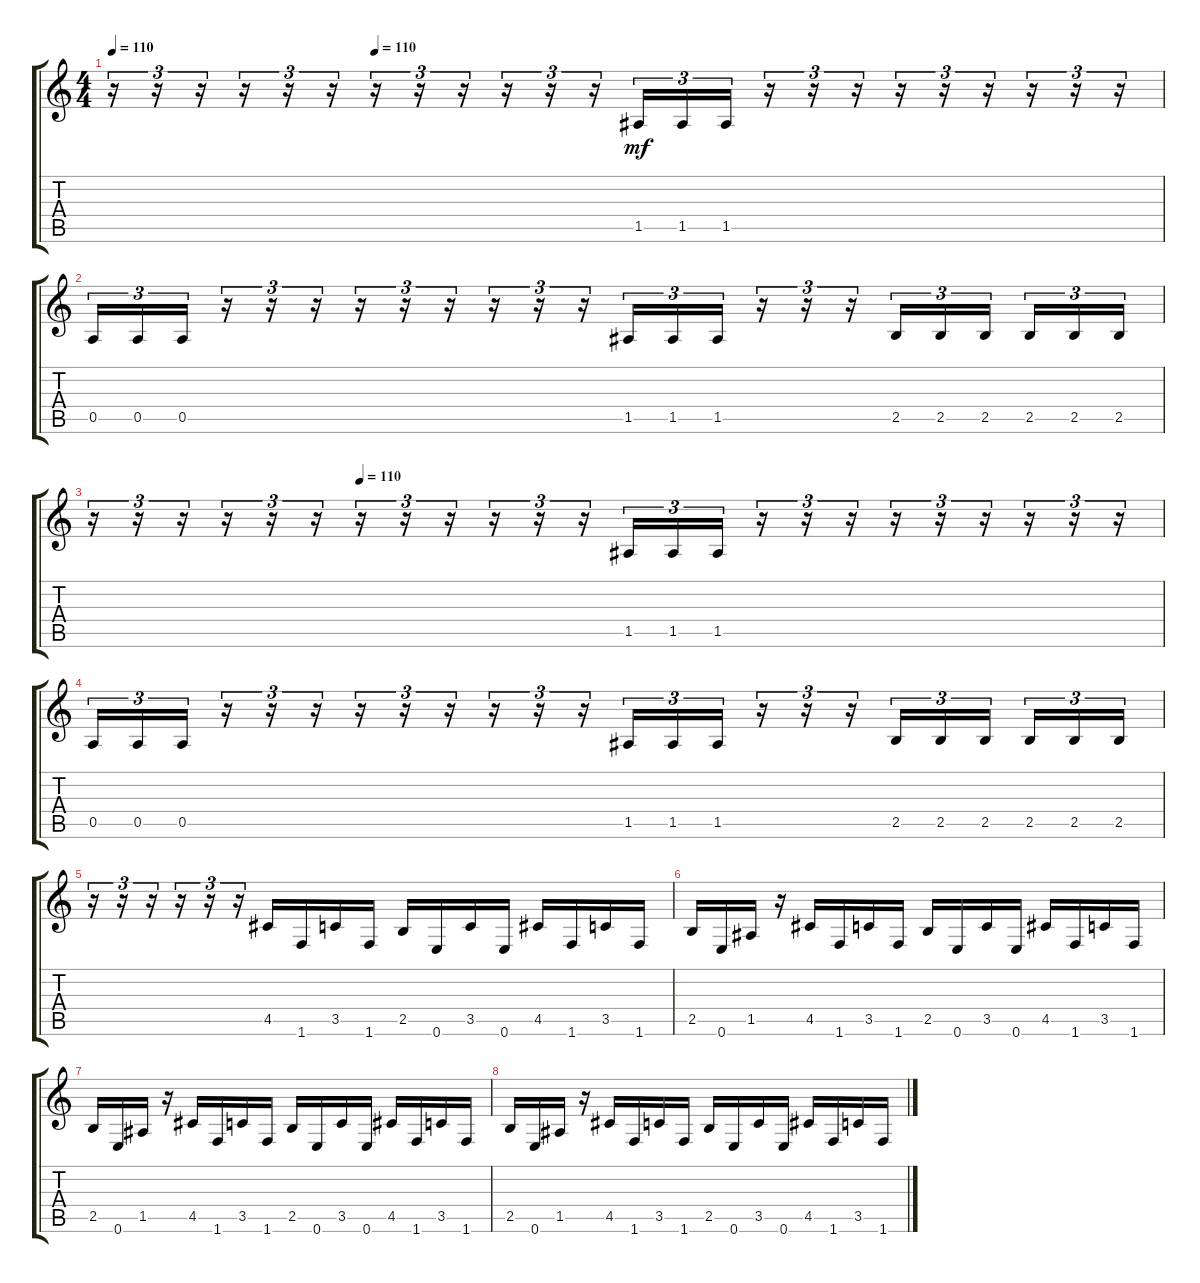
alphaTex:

\track "" {instrument distortionguitar}
\staff {score tabs}
\tuning (E4 B3 G3 D3 A2 E2) {hide}
\ts (4 4)
\tempo 110
\tempo (110 0.25)
\clef g2
\ks c
r.16{tu (3 2) dy mf} r.16{tu (3 2)} r.16{tu (3 2)} r.16{tu (3 2)} r.16{tu (3 2)} r.16{tu (3 2)} r.16{tu (3 2)} r.16{tu (3 2)} r.16{tu (3 2)} r.16{tu (3 2)} r.16{tu (3 2)} r.16{tu (3 2)} 1.5.16{tu (3 2)} 1.5.16{tu (3 2)} 1.5.16{tu (3 2)} r.16{tu (3 2)} r.16{tu (3 2)} r.16{tu (3 2)} r.16{tu (3 2)} r.16{tu (3 2)} r.16{tu (3 2)} r.16{tu (3 2)} r.16{tu (3 2)} r.16{tu (3 2)} |
0.5.16{tu (3 2)} 0.5.16{tu (3 2)} 0.5.16{tu (3 2)} r.16{tu (3 2)} r.16{tu (3 2)} r.16{tu (3 2)} r.16{tu (3 2)} r.16{tu (3 2)} r.16{tu (3 2)} r.16{tu (3 2)} r.16{tu (3 2)} r.16{tu (3 2)} 1.5.16{tu (3 2)} 1.5.16{tu (3 2)} 1.5.16{tu (3 2)} r.16{tu (3 2)} r.16{tu (3 2)} r.16{tu (3 2)} 2.5.16{tu (3 2)} 2.5.16{tu (3 2)} 2.5.16{tu (3 2) beam splitsecondary} 2.5.16{tu (3 2)} 2.5.16{tu (3 2)} 2.5.16{tu (3 2)} |
\tempo (110 0.25)
r.16{tu (3 2)} r.16{tu (3 2)} r.16{tu (3 2)} r.16{tu (3 2)} r.16{tu (3 2)} r.16{tu (3 2)} r.16{tu (3 2)} r.16{tu (3 2)} r.16{tu (3 2)} r.16{tu (3 2)} r.16{tu (3 2)} r.16{tu (3 2)} 1.5.16{tu (3 2)} 1.5.16{tu (3 2)} 1.5.16{tu (3 2)} r.16{tu (3 2)} r.16{tu (3 2)} r.16{tu (3 2)} r.16{tu (3 2)} r.16{tu (3 2)} r.16{tu (3 2)} r.16{tu (3 2)} r.16{tu (3 2)} r.16{tu (3 2)} |
0.5.16{tu (3 2)} 0.5.16{tu (3 2)} 0.5.16{tu (3 2)} r.16{tu (3 2)} r.16{tu (3 2)} r.16{tu (3 2)} r.16{tu (3 2)} r.16{tu (3 2)} r.16{tu (3 2)} r.16{tu (3 2)} r.16{tu (3 2)} r.16{tu (3 2)} 1.5.16{tu (3 2)} 1.5.16{tu (3 2)} 1.5.16{tu (3 2)} r.16{tu (3 2)} r.16{tu (3 2)} r.16{tu (3 2)} 2.5.16{tu (3 2)} 2.5.16{tu (3 2)} 2.5.16{tu (3 2) beam splitsecondary} 2.5.16{tu (3 2)} 2.5.16{tu (3 2)} 2.5.16{tu (3 2)} |
r.16{tu (3 2)} r.16{tu (3 2)} r.16{tu (3 2)} r.16{tu (3 2)} r.16{tu (3 2)} r.16{tu (3 2)} 4.5.16 1.6.16 3.5.16 1.6.16 2.5.16 0.6.16 3.5.16 0.6.16 4.5.16 1.6.16 3.5.16 1.6.16 |
2.5.16 0.6.16 1.5.16 r.16 4.5.16 1.6.16 3.5.16 1.6.16 2.5.16 0.6.16 3.5.16 0.6.16 4.5.16 1.6.16 3.5.16 1.6.16 |
2.5.16 0.6.16 1.5.16 r.16 4.5.16 1.6.16 3.5.16 1.6.16 2.5.16 0.6.16 3.5.16 0.6.16 4.5.16 1.6.16 3.5.16 1.6.16 |
2.5.16 0.6.16 1.5.16 r.16 4.5.16 1.6.16 3.5.16 1.6.16 2.5.16 0.6.16 3.5.16 0.6.16 4.5.16 1.6.16 3.5.16 1.6.16
